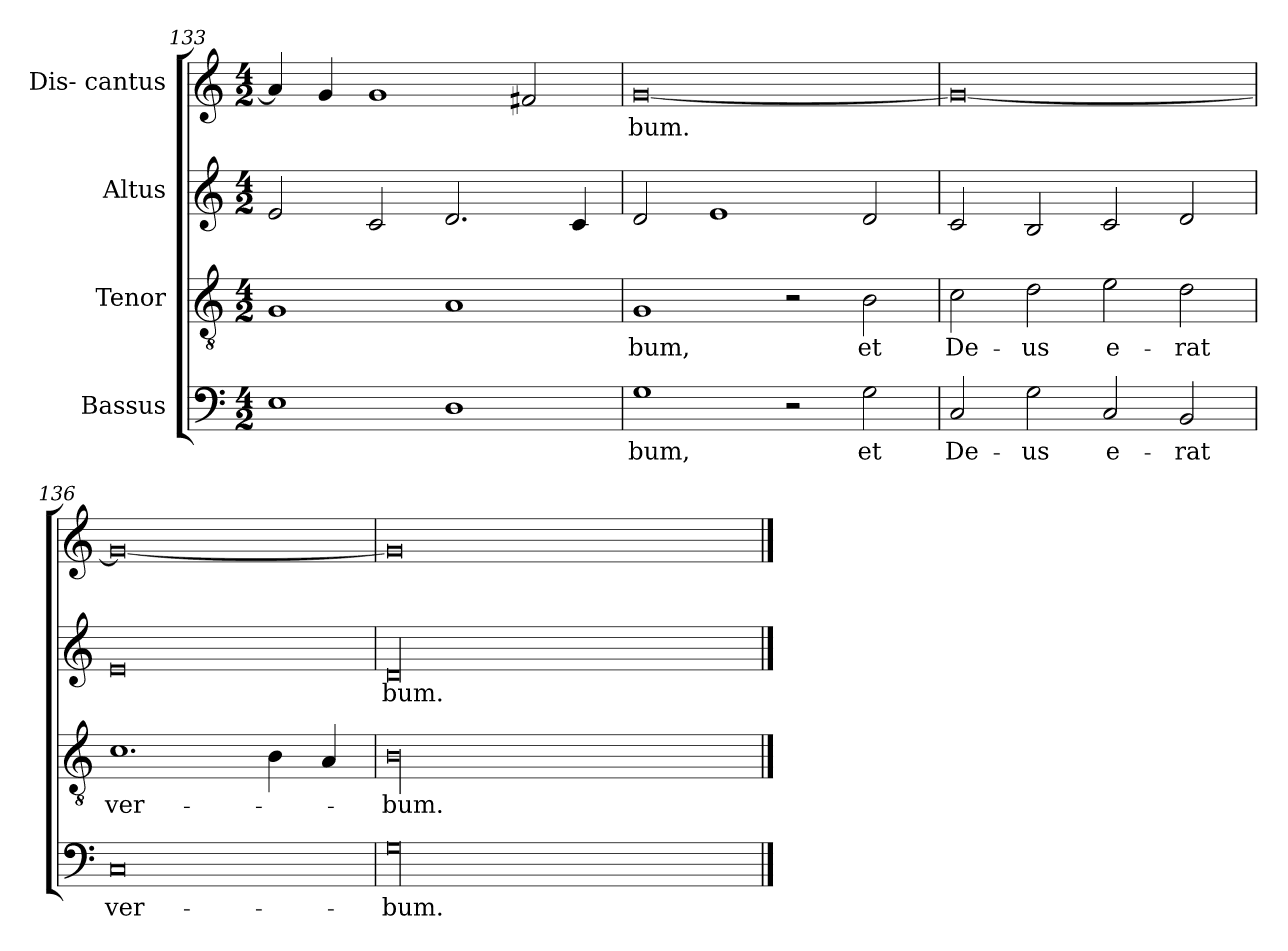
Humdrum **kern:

**kern	**text	**kern	**text	**kern	**text	**kern	**text
*part4	*part4	*part3	*part3	*part2	*part2	*part1	*part1
*staff4	*staff4	*staff3	*staff3	*staff2	*staff2	*staff1	*staff1
*I"Bassus	*	*I"Tenor	*	*I"Altus	*	*I"Dis- cantus	*
*clefF4	*	*clefGv2	*	*clefG2	*	*clefG2	*
*k[]	*	*k[]	*	*k[]	*	*k[]	*
*M4/2	*	*M4/2	*	*M4/2	*	*M4/2	*
=133	=133	=133	=133	=133	=133	=133	=133
1E	.	1G	.	2e/	.	4a/]	.
.	.	.	.	.	.	4g/	.
.	.	.	.	2c/	.	1g	.
1D	.	1A	.	2.d/	.	.	.
.	.	.	.	.	.	2f#X/	.
.	.	.	.	4c/	.	.	.
=134	=134	=134	=134	=134	=134	=134	=134
!	!LO:LY:b	!	!LO:LY:b	!	!	!	!LO:LY:b
1G	-bum,	1G	-bum,	2d/	.	[0g/	-bum.
.	.	.	.	1e	.	.	.
2r	.	2r	.	.	.	.	.
!	!LO:LY:b	!	!LO:LY:b	!	!	!	!
2G\	et	2B\	et	2d/	.	.	.
=135	=135	=135	=135	=135	=135	=135	=135
!	!LO:LY:b	!	!LO:LY:b	!	!	!	!
2C/	De-	2c\	De-	2c/	.	0g_	.
!	!LO:LY:b	!	!LO:LY:b	!	!	!	!
2G\	-us	2d\	-us	2B/	.	.	.
!	!LO:LY:b	!	!LO:LY:b	!	!	!	!
2C/	e-	2e\	e-	2c/	.	.	.
!	!LO:LY:b	!	!LO:LY:b	!	!	!	!
2BB/	-rat	2d\	-rat	2d/	.	.	.
=136	=136	=136	=136	=136	=136	=136	=136
!	!LO:LY:b	!	!LO:LY:b	!	!	!	!
0C	ver-	1.c	ver-	0e	.	0g/_	.
.	.	4B\	.	.	.	.	.
.	.	4A/	.	.	.	.	.
=137	=137	=137	=137	=137	=137	=137	=137
!	!LO:LY:b	!	!LO:LY:b	!	!LO:LY:b	!	!
00G\	-bum.	00B\	-bum.	00d/	-bum.	0g]	.
.	.	.	.	.	.	0ryy	.
==	==	==	==	==	==	==	==
*-	*-	*-	*-	*-	*-	*-	*-
